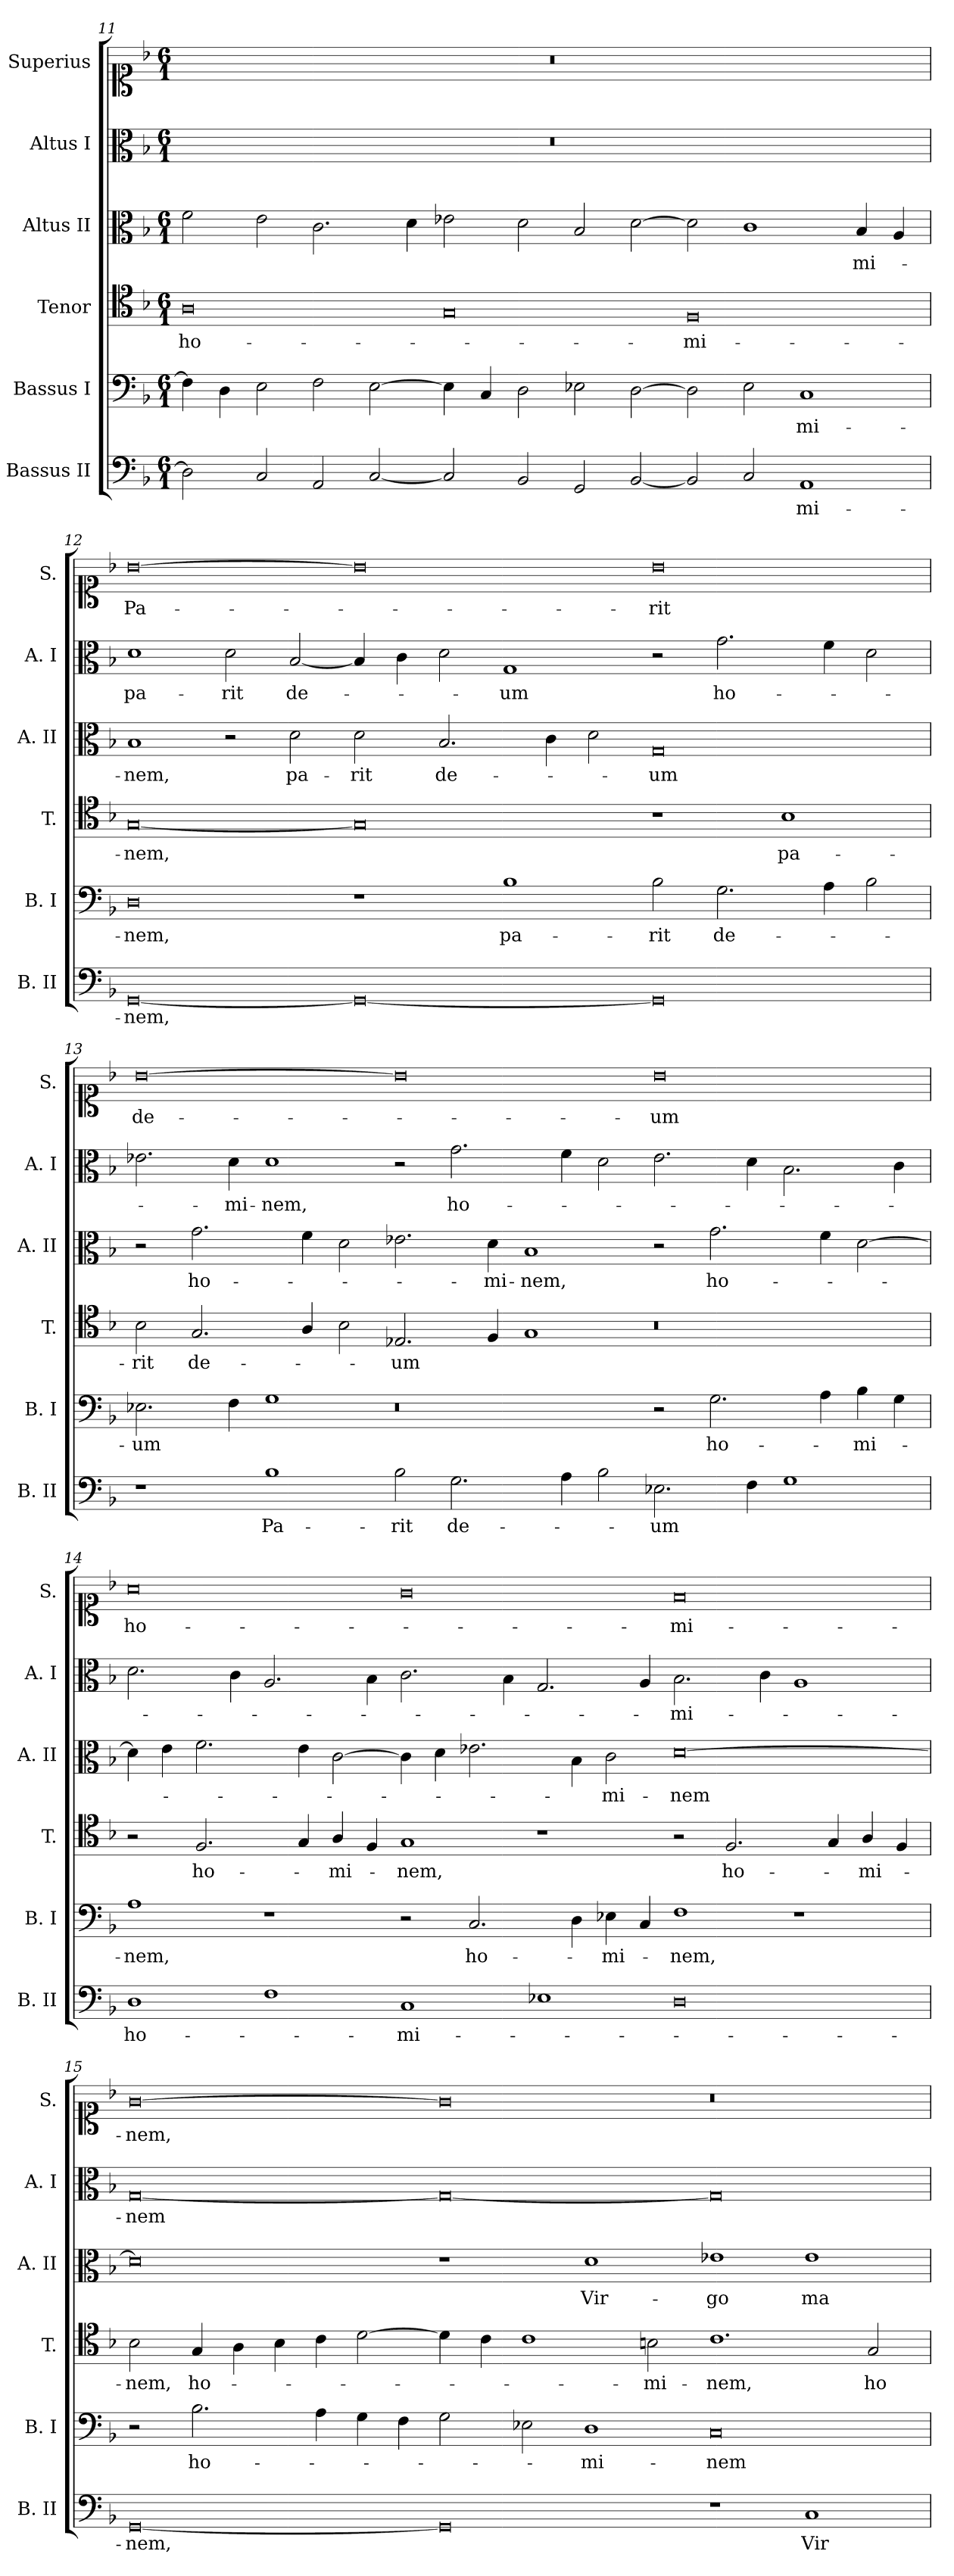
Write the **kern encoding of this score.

**kern	**text	**kern	**text	**kern	**text	**kern	**text	**kern	**text	**kern	**text
*part6	*part6	*part5	*part5	*part4	*part4	*part3	*part3	*part2	*part2	*part1	*part1
*staff6	*staff6	*staff5	*staff5	*staff4	*staff4	*staff3	*staff3	*staff2	*staff2	*staff1	*staff1
*I"Bassus II	*	*I"Bassus I	*	*I"Tenor	*	*I"Altus II	*	*I"Altus I	*	*I"Superius	*
*I'B. II	*	*I'B.  I	*	*I'T.	*	*I'A. II	*	*I'A. I	*	*I'S.	*
!!LO:PB:g=z
*clefF4	*	*clefF4	*	*clefC4	*	*clefC3	*	*clefC3	*	*clefC1	*
*k[b-]	*	*k[b-]	*	*k[b-]	*	*k[b-]	*	*k[b-]	*	*k[b-]	*
*F:	*	*F:	*	*F:	*	*F:	*	*F:	*	*F:	*
*M6/1	*	*M6/1	*	*M6/1	*	*M6/1	*	*M6/1	*	*M6/1	*
=11	=11	=11	=11	=11	=11	=11	=11	=11	=11	=11	=11
2D\]	.	4F\]	.	0A	ho-	2f\	.	00.r	.	00.r	.
.	.	4D\	.	.	.	.	.	.	.	.	.
2C/	.	2E\	.	.	.	2e\	.	.	.	.	.
2AA/	.	2F\	.	.	.	2.c\	.	.	.	.	.
[2C/	.	[2E\	.	.	.	.	.	.	.	.	.
.	.	.	.	.	.	4d\	.	.	.	.	.
2C/]	.	4E\]	.	0G	.	2e-i\	.	.	.	.	.
.	.	4C/	.	.	.	.	.	.	.	.	.
2BB-/	.	2D\	.	.	.	2d\	.	.	.	.	.
2GG/	.	2E-i\	.	.	.	2B-/	.	.	.	.	.
[2BB-/	.	[2D\	.	.	.	[2d\	.	.	.	.	.
2BB-/]	.	2D\]	.	0F	-mi-	2d\]	.	.	.	.	.
2C/	.	2E-i\	.	.	.	1c	.	.	.	.	.
1AA	-mi-	1C	-mi-	.	.	.	.	.	.	.	.
.	.	.	.	.	.	4B-/	-mi-	.	.	.	.
.	.	.	.	.	.	4A/	.	.	.	.	.
=12	=12	=12	=12	=12	=12	=12	=12	=12	=12	=12	=12
[0GG	-nem,	0D	-nem,	[0G	-nem,	1B-	-nem,	1d	pa-	[0b-	Pa-
.	.	.	.	.	.	2r	.	2d\	-rit	.	.
.	.	.	.	.	.	2d\	pa-	[2B-/	de-	.	.
0GG_	.	1r	.	0G]	.	2d\	-rit	4B-/]	.	0b-]	.
.	.	.	.	.	.	.	.	4c\	.	.	.
.	.	.	.	.	.	2.B-/	de-	2d\	.	.	.
.	.	1B-	pa-	.	.	.	.	1G	-um	.	.
.	.	.	.	.	.	4c\	.	.	.	.	.
.	.	.	.	.	.	2d\	.	.	.	.	.
0GG]	.	2B-\	-rit	1r	.	0G	-um	2r	.	0b-	-rit
.	.	2.G\	de-	.	.	.	.	2.g\	ho-	.	.
.	.	.	.	1B-	pa-	.	.	.	.	.	.
.	.	4A\	.	.	.	.	.	4f\	.	.	.
.	.	2B-\	.	.	.	.	.	2d\	.	.	.
!!LO:LB:g=z
=13	=13	=13	=13	=13	=13	=13	=13	=13	=13	=13	=13
1r	.	2.E-i\	-um	2B-\	-rit	2r	.	2.e-X\	.	[0b-	de-
.	.	.	.	2.G/	de-	2.g\	ho-	.	.	.	.
.	.	4F\	.	.	.	.	.	4d\	-mi-	.	.
1B-	Pa-	1G	.	.	.	.	.	1d	-nem,	.	.
.	.	.	.	4A/	.	4f\	.	.	.	.	.
.	.	.	.	2B-\	.	2d\	.	.	.	.	.
2B-\	-rit	0r	.	2.E-X/	-um	2.e-X\	.	2r	.	0b-]	.
2.G\	de-	.	.	.	.	.	.	2.g\	ho-	.	.
.	.	.	.	4F/	.	4d\	-mi-	.	.	.	.
.	.	.	.	1G	.	1B-	-nem,	.	.	.	.
4A\	.	.	.	.	.	.	.	4f\	.	.	.
2B-\	.	.	.	.	.	.	.	2d\	.	.	.
2.E-i\	-um	2r	.	0r	.	2r	.	2.e-\	.	0b-	-um
.	.	2.G\	ho-	.	.	2.g\	ho-	.	.	.	.
4F\	.	.	.	.	.	.	.	4d\	.	.	.
1G	.	.	.	.	.	.	.	2.B-\	.	.	.
.	.	4A\	.	.	.	4f\	.	.	.	.	.
.	.	4B-\	-mi-	.	.	[2d\	.	.	.	.	.
.	.	4G\	.	.	.	.	.	4c\	.	.	.
!!LO:LB:g=z
=14	=14	=14	=14	=14	=14	=14	=14	=14	=14	=14	=14
1D	ho-	1A	-nem,	2r	.	4d\]	.	2.d\	.	0a	ho-
.	.	.	.	.	.	4e\	.	.	.	.	.
.	.	.	.	2.F/	ho-	2.f\	.	.	.	.	.
.	.	.	.	.	.	.	.	4c\	.	.	.
1F	.	1r	.	.	.	.	.	2.A/	.	.	.
.	.	.	.	4G/	.	4e\	.	.	.	.	.
.	.	.	.	4A/	-mi-	[2c\	.	.	.	.	.
.	.	.	.	4F/	.	.	.	4B-\	.	.	.
1C	-mi-	2r	.	1G	-nem,	4c\]	.	2.c\	.	0g	.
.	.	.	.	.	.	4d\	.	.	.	.	.
.	.	2.C/	ho-	.	.	2.e-X\	.	.	.	.	.
.	.	.	.	.	.	.	.	4B-\	.	.	.
1E-i	.	.	.	1r	.	.	.	2.G/	.	.	.
.	.	4D\	.	.	.	4B-\	.	.	.	.	.
.	.	4E-i\	-mi-	.	.	2c\	-mi-	.	.	.	.
.	.	4C/	.	.	.	.	.	4A/	.	.	.
0D	.	1F	-nem,	2r	.	[0d	-nem	2.B-\	-mi-	0f	-mi-
.	.	.	.	2.F/	ho-	.	.	.	.	.	.
.	.	.	.	.	.	.	.	4c\	.	.	.
.	.	1r	.	.	.	.	.	1A	.	.	.
.	.	.	.	4G/	.	.	.	.	.	.	.
.	.	.	.	4A/	-mi-	.	.	.	.	.	.
.	.	.	.	4F/	.	.	.	.	.	.	.
!!LO:PB:g=z
=15	=15	=15	=15	=15	=15	=15	=15	=15	=15	=15	=15
[0GG	-nem,	2r	.	2B-\	-nem,	0d]	.	[0G	-nem	[0g	-nem,
.	.	2.B-\	ho-	4G/	ho-	.	.	.	.	.	.
.	.	.	.	4A\	.	.	.	.	.	.	.
.	.	.	.	4B-\	.	.	.	.	.	.	.
.	.	4A\	.	4c\	.	.	.	.	.	.	.
.	.	4G\	.	[2d\	.	.	.	.	.	.	.
.	.	4F\	.	.	.	.	.	.	.	.	.
0GG]	.	2G\	.	4d\]	.	1r	.	0G_	.	0g]	.
.	.	.	.	4c\	.	.	.	.	.	.	.
.	.	2E-i\	.	1c	.	.	.	.	.	.	.
.	.	1D	-mi-	.	.	1d	Vir-	.	.	.	.
.	.	.	.	2Bni\	-mi-	.	.	.	.	.	.
1r	.	0C	-nem	1.c	-nem,	1e-i	-go	0G]	.	0r	.
1C	Vir-	.	.	.	.	1e-i	ma-	.	.	.	.
.	.	.	.	2G/	ho-	.	.	.	.	.	.
=	=	=	=	=	=	=	=	=	=	=	=
*-	*-	*-	*-	*-	*-	*-	*-	*-	*-	*-	*-
